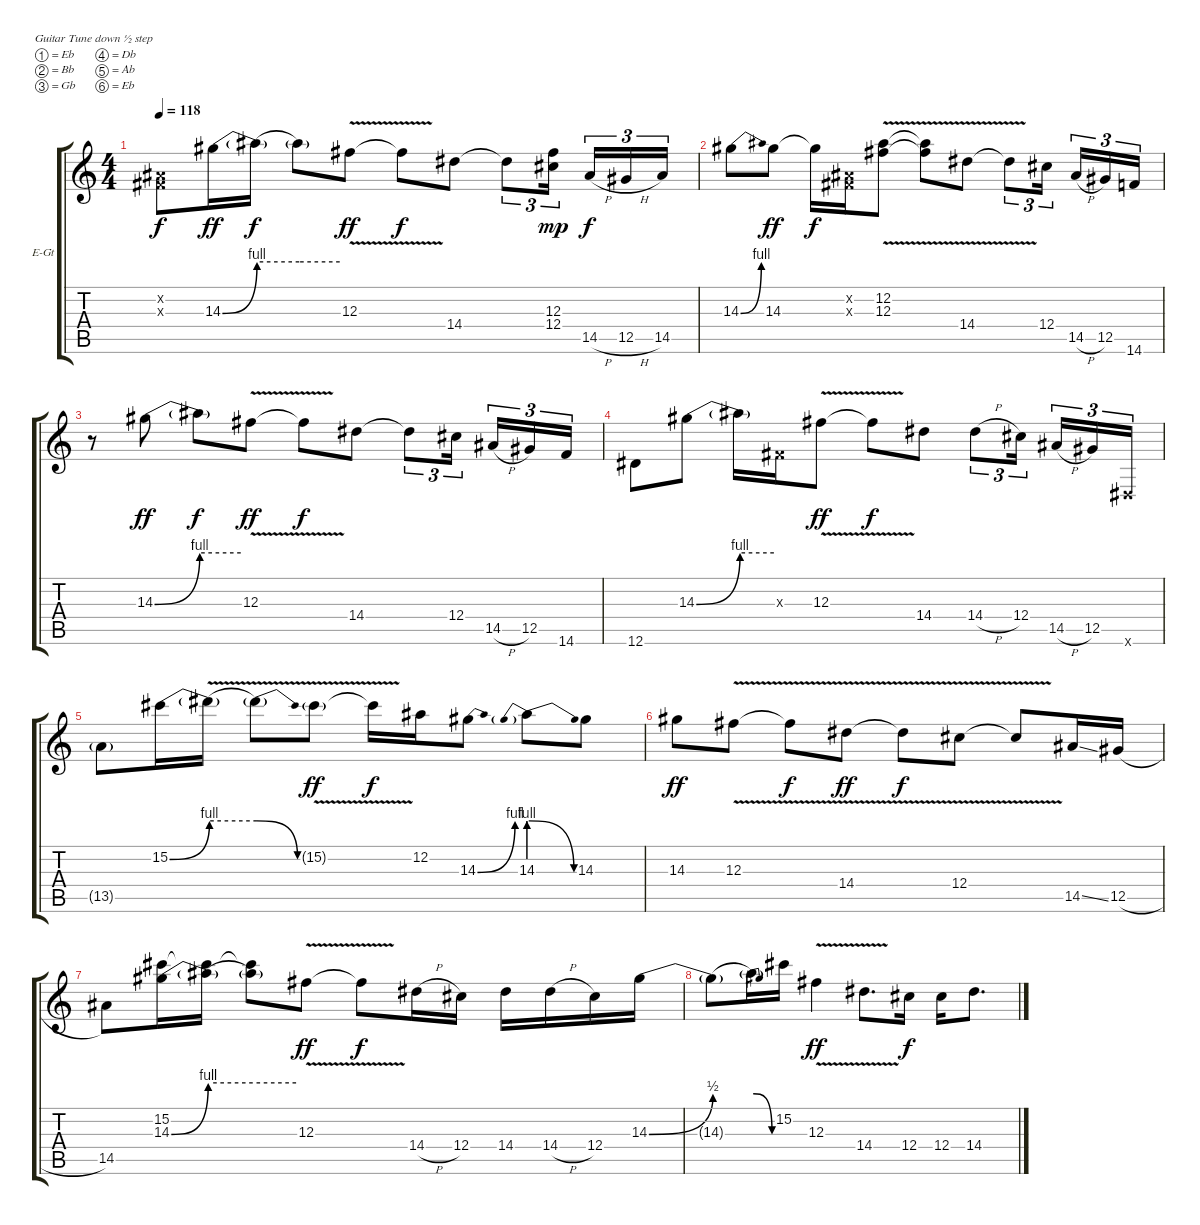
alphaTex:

\bracketExtendMode groupsimilarinstruments
\firstSystemTrackNameOrientation horizontal
\otherSystemsTrackNameOrientation horizontal
\track ("Guitar (Jimi Hendrix)" "E-Gt") {instrument overdrivenguitar}
\staff {score tabs}
\tuning (Eb4 Bb3 Gb3 Db3 Ab2 Eb2)
\ts (4 4)
\tempo 118
\clef g2
\ks c
(0.2{x} 0.3{x}).8{dy f} 14.3{be (bend 0 0 60 4)}.16{dy ff} 14.3{be (hold 0 4 60 4) t}.16{dy f} 14.3{be (hold 0 4 60 4) t}.8 12.3{v}.8{dy ff} 12.3{v t}.8{dy f} 14.4.8 14.4{t}.8{tu (3 2)} (12.3 12.4).16{tu (3 2) dy mp} 14.5{h}.16{tu (3 2) dy f} 12.5{h}.16{tu (3 2)} 14.5.16{tu (3 2)} |
14.3{be (bend 0 0 60 4)}.8 14.3.8{dy ff} 14.3{t}.16{dy f} (0.2{x} 0.3{x}).16 (12.2{v} 12.3{v}).8 (12.2{v t} 12.3{v t}).8 14.4{v}.8 14.4{v t}.8{tu (3 2)} 12.4.16{tu (3 2)} 14.5{h}.16{tu (3 2)} 12.5.16{tu (3 2)} 14.6.16{tu (3 2)} |
r.8 14.3{be (bend 0 0 60 4)}.8{dy ff} 14.3{be (hold 0 4 60 4) t}.8{dy f} 12.3{v}.8{dy ff} 12.3{v t}.8{dy f} 14.4.8 14.4{t}.8{tu (3 2)} 12.4.16{tu (3 2)} 14.5{h}.16{tu (3 2)} 12.5.16{tu (3 2)} 14.6.16{tu (3 2)} |
12.6.8 14.3{be (bend 0 0 60 4)}.8 14.3{be (hold 0 4 60 4) t}.16 0.3{x}.16 12.3{v}.8{dy ff} 12.3{v t}.8{dy f} 14.4.8 14.4{h}.8{tu (3 2)} 12.4.16{tu (3 2)} 14.5{h}.16{tu (3 2)} 12.5.16{tu (3 2)} 0.6{x}.16{tu (3 2)} |
13.5{g}.8 15.2{be (bend 0 0 60 4)}.16 15.2{be (hold 0 4 60 4) v t}.16 15.2{be (release 0 4 60 0) t}.8 15.2{v g}.8{dy ff} 15.2{v t}.16{dy f} 12.2.16 14.3{be (bend 0 0 60 4)}.8 14.3{be (prebendrelease 0 4 60 0)}.8 14.3.8 |
14.3.8{dy ff} 12.3{v}.8 12.3{v t}.8{dy f} 14.4{v}.8{dy ff} 14.4{v t}.8{dy f} 12.4{v}.8 12.4{v t}.8 14.5{ss}.16 12.5{h}.16 |
14.5.8 (15.2 14.3{be (bend 0 0 60 4)}).16 (15.2{t} 14.3{be (hold 0 4 60 4) t}).16 (15.2{t} 14.3{be (hold 0 4 60 4) t}).8 12.3{v}.8{dy ff} 12.3{v t}.8{dy f} 14.4{h}.16 12.4.16 14.4.16 14.4{h}.16 12.4.16 14.3{be (bend 0 0 60 2)}.16 |
14.3{be (hold 0 0 60 0) t}.8 14.3{be (release 0 2 60 0) t}.16 15.2.16 12.3{v}.4{dy ff} 14.4{v}.8{d} 12.4.16{dy f} 12.4.16 14.4.8{d}
